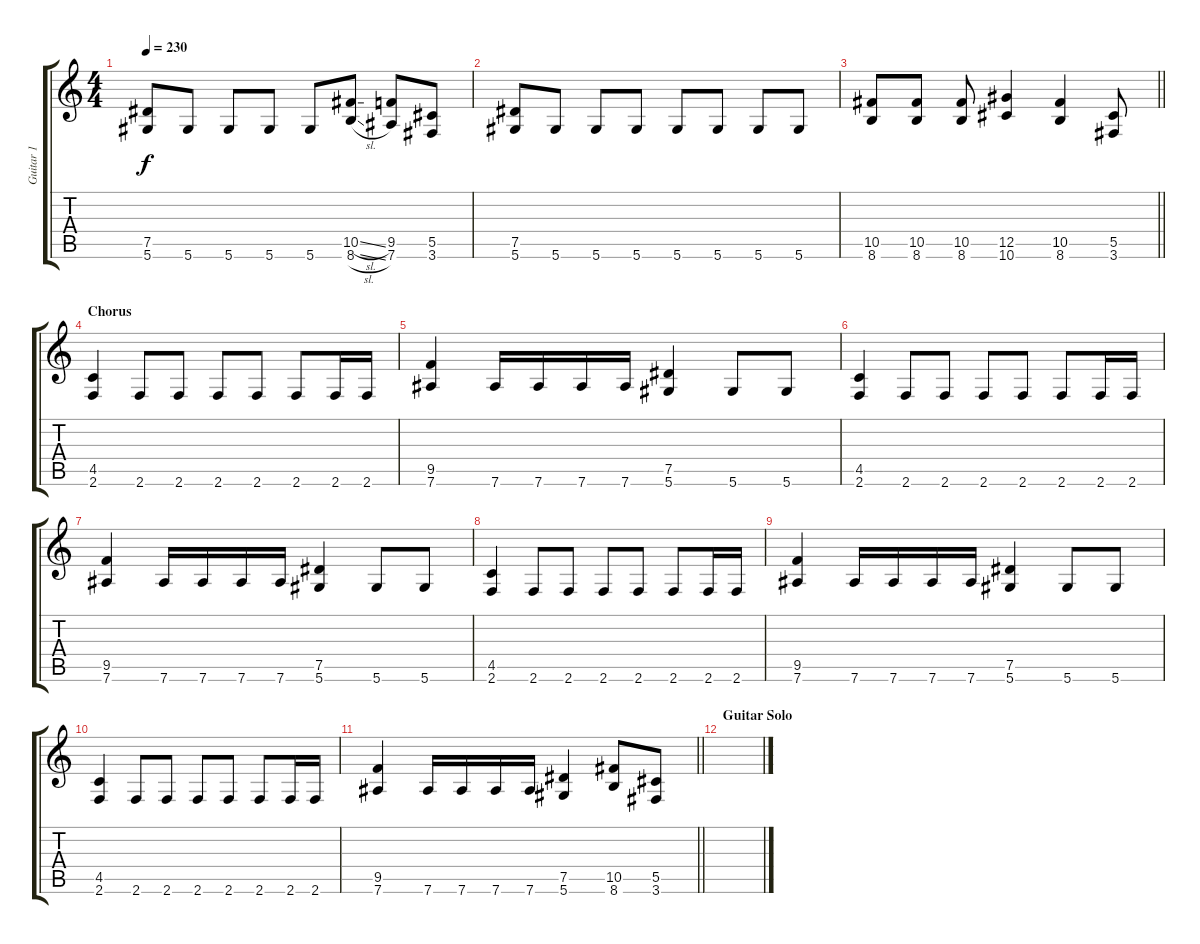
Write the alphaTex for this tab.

\track ("Guitar 1" "Guitar 1") {instrument distortionguitar}
\staff {score tabs}
\tuning (Eb4 Bb3 Gb3 Db3 Ab2 Eb2) {hide}
\ts (4 4)
\tempo 230
\clef g2
\ks c
(7.5 5.6).8{dy f} 5.6.8 5.6.8 5.6.8 5.6.8 (10.5{sl} 8.6{sl}).8 (9.5 7.6).8 (5.5 3.6).8 |
(7.5 5.6).8 5.6.8 5.6.8 5.6.8 5.6.8 5.6.8 5.6.8 5.6.8 |
\barLineRight lightlight
(10.5 8.6).8 (10.5 8.6).8 (10.5 8.6).8 (12.5 10.6).4 (10.5 8.6).4 (5.5 3.6).8 |
\section ("" "Chorus")
(4.5 2.6).4 2.6.8 2.6.8 2.6.8 2.6.8 2.6.8 2.6.16 2.6.16 |
(9.5 7.6).4 7.6.16 7.6.16 7.6.16 7.6.16 (7.5 5.6).4 5.6.8 5.6.8 |
(4.5 2.6).4 2.6.8 2.6.8 2.6.8 2.6.8 2.6.8 2.6.16 2.6.16 |
(9.5 7.6).4 7.6.16 7.6.16 7.6.16 7.6.16 (7.5 5.6).4 5.6.8 5.6.8 |
(4.5 2.6).4 2.6.8 2.6.8 2.6.8 2.6.8 2.6.8 2.6.16 2.6.16 |
(9.5 7.6).4 7.6.16 7.6.16 7.6.16 7.6.16 (7.5 5.6).4 5.6.8 5.6.8 |
(4.5 2.6).4 2.6.8 2.6.8 2.6.8 2.6.8 2.6.8 2.6.16 2.6.16 |
\barLineRight lightlight
(9.5 7.6).4 7.6.16 7.6.16 7.6.16 7.6.16 (7.5 5.6).4 (10.5 8.6).8 (5.5 3.6).8 |
\section ("" "Guitar Solo")
